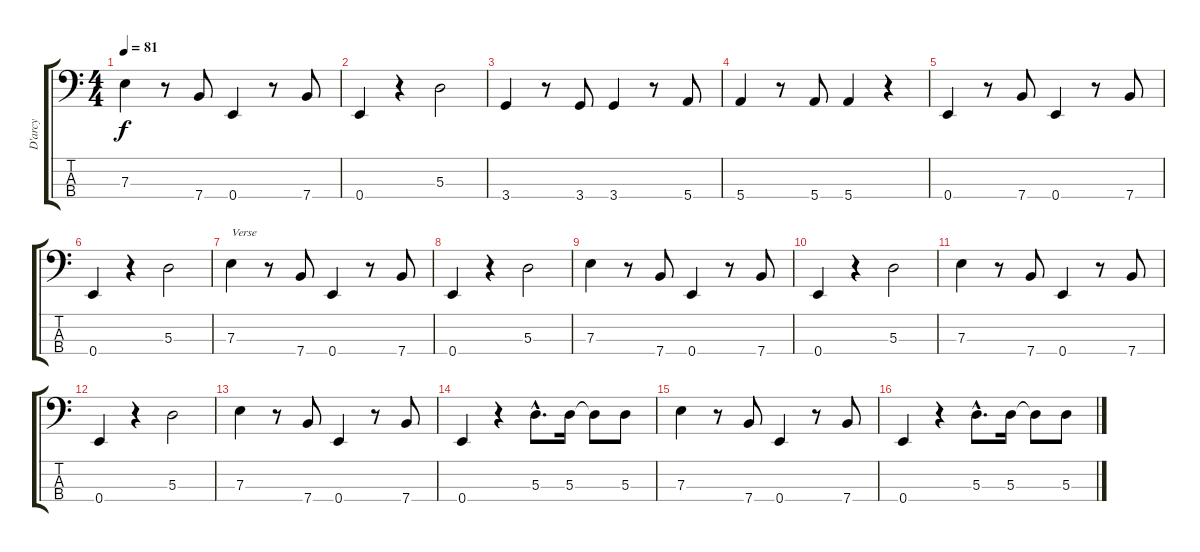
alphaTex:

\track ("D'arcy" "D'arcy") {instrument electricbassfinger}
\staff {score tabs}
\tuning (G2 D2 A1 E1) {hide}
\ts (4 4)
\tempo 81
\clef f4
\ks c
7.3.4{dy f} r.8 7.4.8 0.4.4 r.8 7.4.8 |
0.4.4 r.4 5.3.2 |
3.4.4 r.8 3.4.8 3.4.4 r.8 5.4.8 |
5.4.4 r.8 5.4.8 5.4.4 r.4 |
0.4.4 r.8 7.4.8 0.4.4 r.8 7.4.8 |
0.4.4 r.4 5.3.2 |
7.3.4{txt "Verse"} r.8 7.4.8 0.4.4 r.8 7.4.8 |
0.4.4 r.4 5.3.2 |
7.3.4 r.8 7.4.8 0.4.4 r.8 7.4.8 |
0.4.4 r.4 5.3.2 |
7.3.4 r.8 7.4.8 0.4.4 r.8 7.4.8 |
0.4.4 r.4 5.3.2 |
7.3.4 r.8 7.4.8 0.4.4 r.8 7.4.8 |
0.4.4 r.4 5.3{hac}.8{d} 5.3.16 5.3{t}.8 5.3.8 |
7.3.4 r.8 7.4.8 0.4.4 r.8 7.4.8 |
0.4.4 r.4 5.3{hac}.8{d} 5.3.16 5.3{t}.8 5.3.8
